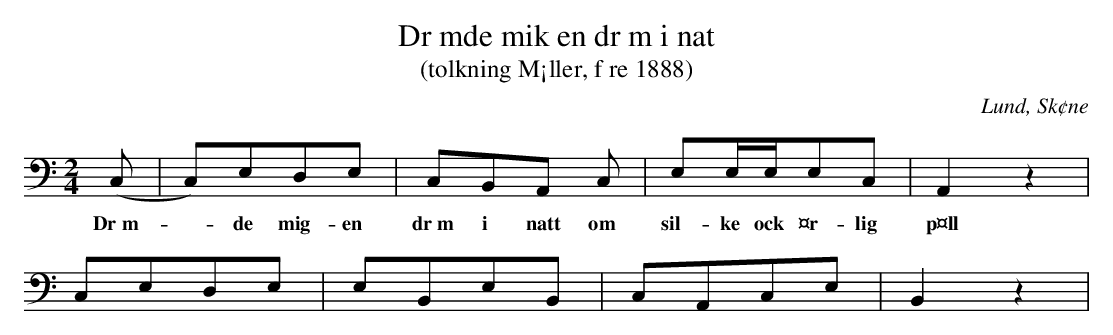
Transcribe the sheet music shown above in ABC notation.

X:1
T:Dr mde mik en dr m i nat
T:(tolkning M¡ller, f re 1888)
O:Lund, Sk¢ne
M:2/4
L:1/8
K:C bass
(C, | C,)E,D,E, | C,B,,A,, C, | E,E,/E,/E,C, | A,,2 z2 |
w:Dr m|-de mig- en|dr m i natt  om|sil-ke ock ¤r-lig|p¤ll|
C,E,D,E, | E,B,,E,B,, | C,A,,C,E, | B,,2 z2 |
